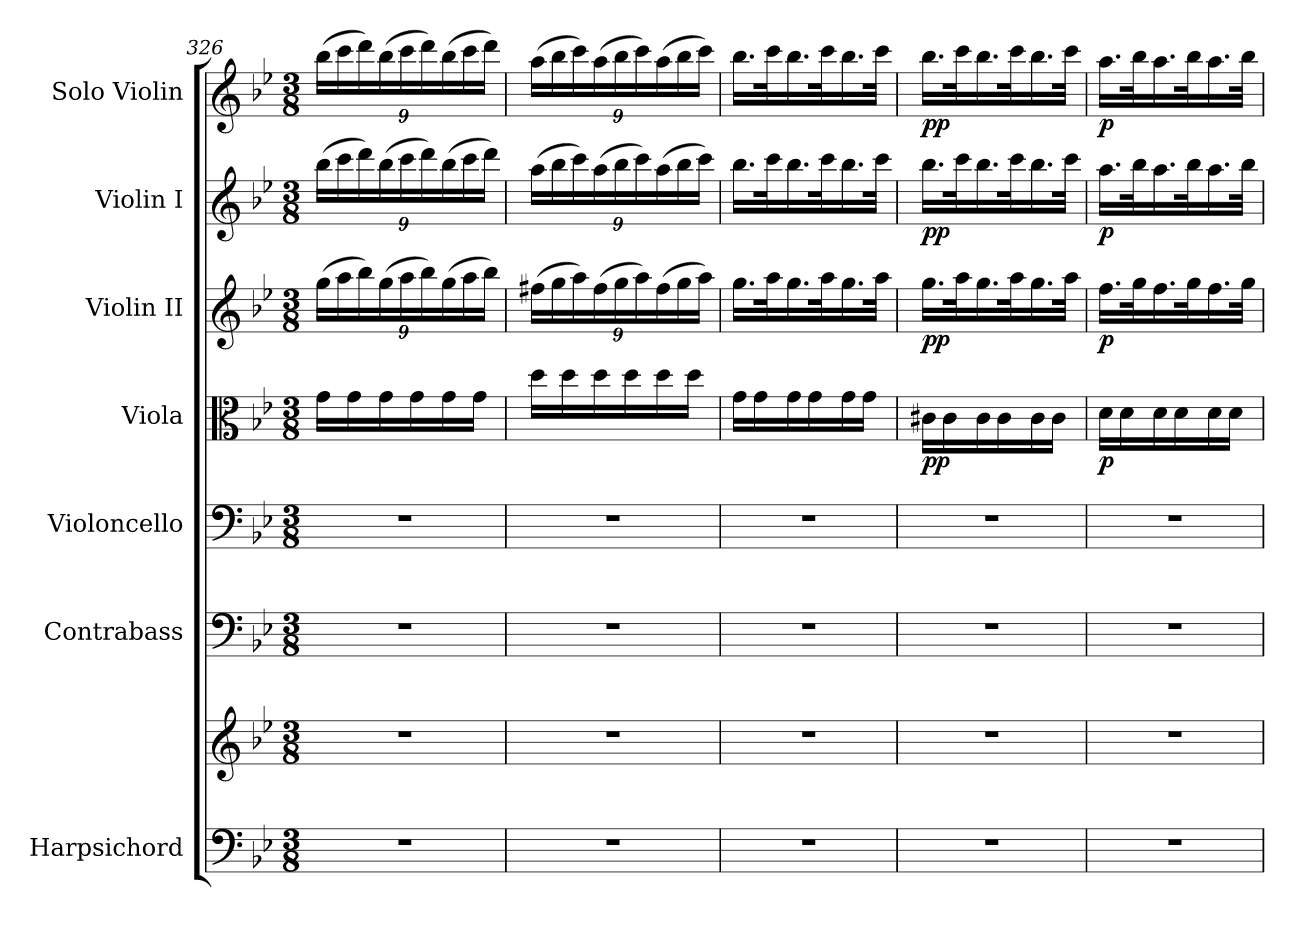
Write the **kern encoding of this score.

**kern	**kern	**kern	**kern	**kern	**dynam	**kern	**dynam	**kern	**dynam	**kern	**dynam
*part7	*part7	*part6	*part5	*part4	*part4	*part3	*part3	*part2	*part2	*part1	*part1
*staff8	*staff7	*staff6	*staff5	*staff4	*staff4	*staff3	*staff3	*staff2	*staff2	*staff1	*staff1
*I"Harpsichord	*	*I"Contrabass	*I"Violoncello	*I"Viola	*	*I"Violin II	*	*I"Violin I	*	*I"Solo Violin	*
*I'Hch.	*	*I'Cb.	*I'Vc.	*I'Vla.	*	*I'Vln. II	*	*I'Vln. I	*	*I'Vln.	*
*clefF4	*clefG2	*clefF4	*clefF4	*clefC3	*	*clefG2	*	*clefG2	*	*clefG2	*
*	*	*ITrd7c12	*	*	*	*	*	*	*	*	*
*k[b-e-]	*k[b-e-]	*k[b-e-]	*k[b-e-]	*k[b-e-]	*	*k[b-e-]	*	*k[b-e-]	*	*k[b-e-]	*
*M3/8	*M3/8	*M3/8	*M3/8	*M3/8	*	*M3/8	*	*M3/8	*	*M3/8	*
*	*	*	*	*	*	*Xbrackettup	*	*Xbrackettup	*	*Xbrackettup	*
=326	=326	=326	=326	=326	=326	=326	=326	=326	=326	=326	=326
4.r	4.r	4.r	4.r	16g\LL	.	(>24gg\LL	.	(>24bb-\LL	.	(>24bb-\LL	.
.	.	.	.	.	.	24aa\	.	24ccc\	.	24ccc\	.
.	.	.	.	16g\	.	.	.	.	.	.	.
.	.	.	.	.	.	24bb-\)	.	24ddd\)	.	24ddd\)	.
.	.	.	.	16g\	.	(>24gg\	.	(>24bb-\	.	(>24bb-\	.
.	.	.	.	.	.	24aa\	.	24ccc\	.	24ccc\	.
.	.	.	.	16g\	.	.	.	.	.	.	.
.	.	.	.	.	.	24bb-\)	.	24ddd\)	.	24ddd\)	.
.	.	.	.	16g\	.	(>24gg\	.	(>24bb-\	.	(>24bb-\	.
.	.	.	.	.	.	24aa\	.	24ccc\	.	24ccc\	.
.	.	.	.	16g\JJ	.	.	.	.	.	.	.
.	.	.	.	.	.	24bb-\JJ)	.	24ddd\JJ)	.	24ddd\JJ)	.
!!LO:PB:g=z
=327	=327	=327	=327	=327	=327	=327	=327	=327	=327	=327	=327
4.r	4.r	4.r	4.r	16dd\LL	.	(>24ff#X\LL	.	(>24aa\LL	.	(>24aa\LL	.
.	.	.	.	.	.	24gg\	.	24bb-\	.	24bb-\	.
.	.	.	.	16dd\	.	.	.	.	.	.	.
.	.	.	.	.	.	24aa\)	.	24ccc\)	.	24ccc\)	.
.	.	.	.	16dd\	.	(>24ff#\	.	(>24aa\	.	(>24aa\	.
.	.	.	.	.	.	24gg\	.	24bb-\	.	24bb-\	.
.	.	.	.	16dd\	.	.	.	.	.	.	.
.	.	.	.	.	.	24aa\)	.	24ccc\)	.	24ccc\)	.
.	.	.	.	16dd\	.	(>24ff#\	.	(>24aa\	.	(>24aa\	.
.	.	.	.	.	.	24gg\	.	24bb-\	.	24bb-\	.
.	.	.	.	16dd\JJ	.	.	.	.	.	.	.
.	.	.	.	.	.	24aa\JJ)	.	24ccc\JJ)	.	24ccc\JJ)	.
=328	=328	=328	=328	=328	=328	=328	=328	=328	=328	=328	=328
4.r	4.r	4.r	4.r	16g\LL	.	16.gg\LL	.	16.bb-\LL	.	16.bb-\LL	.
.	.	.	.	16g\	.	.	.	.	.	.	.
.	.	.	.	.	.	32aa\K	.	32ccc\K	.	32ccc\K	.
.	.	.	.	16g\	.	16.gg\	.	16.bb-\	.	16.bb-\	.
.	.	.	.	16g\	.	.	.	.	.	.	.
.	.	.	.	.	.	32aa\K	.	32ccc\K	.	32ccc\K	.
.	.	.	.	16g\	.	16.gg\	.	16.bb-\	.	16.bb-\	.
.	.	.	.	16g\JJ	.	.	.	.	.	.	.
.	.	.	.	.	.	32aa\JJk	.	32ccc\JJk	.	32ccc\JJk	.
=329	=329	=329	=329	=329	=329	=329	=329	=329	=329	=329	=329
!	!	!	!	!	!LO:DY:b	!	!LO:DY:b	!	!LO:DY:b	!	!LO:DY:b
4.r	4.r	4.r	4.r	16c#X\LL	pp	16.gg\LL	pp	16.bb-\LL	pp	16.bb-\LL	pp
.	.	.	.	16c#\	.	.	.	.	.	.	.
.	.	.	.	.	.	32aa\K	.	32ccc\K	.	32ccc\K	.
.	.	.	.	16c#\	.	16.gg\	.	16.bb-\	.	16.bb-\	.
.	.	.	.	16c#\	.	.	.	.	.	.	.
.	.	.	.	.	.	32aa\K	.	32ccc\K	.	32ccc\K	.
.	.	.	.	16c#\	.	16.gg\	.	16.bb-\	.	16.bb-\	.
.	.	.	.	16c#\JJ	.	.	.	.	.	.	.
.	.	.	.	.	.	32aa\JJk	.	32ccc\JJk	.	32ccc\JJk	.
=330	=330	=330	=330	=330	=330	=330	=330	=330	=330	=330	=330
!	!	!	!	!	!LO:DY:b	!	!LO:DY:b	!	!LO:DY:b	!	!LO:DY:b
4.r	4.r	4.r	4.r	16d\LL	p	16.ff\LL	p	16.aa\LL	p	16.aa\LL	p
.	.	.	.	16d\	.	.	.	.	.	.	.
.	.	.	.	.	.	32gg\K	.	32bb-\K	.	32bb-\K	.
.	.	.	.	16d\	.	16.ff\	.	16.aa\	.	16.aa\	.
.	.	.	.	16d\	.	.	.	.	.	.	.
.	.	.	.	.	.	32gg\K	.	32bb-\K	.	32bb-\K	.
.	.	.	.	16d\	.	16.ff\	.	16.aa\	.	16.aa\	.
.	.	.	.	16d\JJ	.	.	.	.	.	.	.
.	.	.	.	.	.	32gg\JJk	.	32bb-\JJk	.	32bb-\JJk	.
=	=	=	=	=	=	=	=	=	=	=	=
*-	*-	*-	*-	*-	*-	*-	*-	*-	*-	*-	*-
